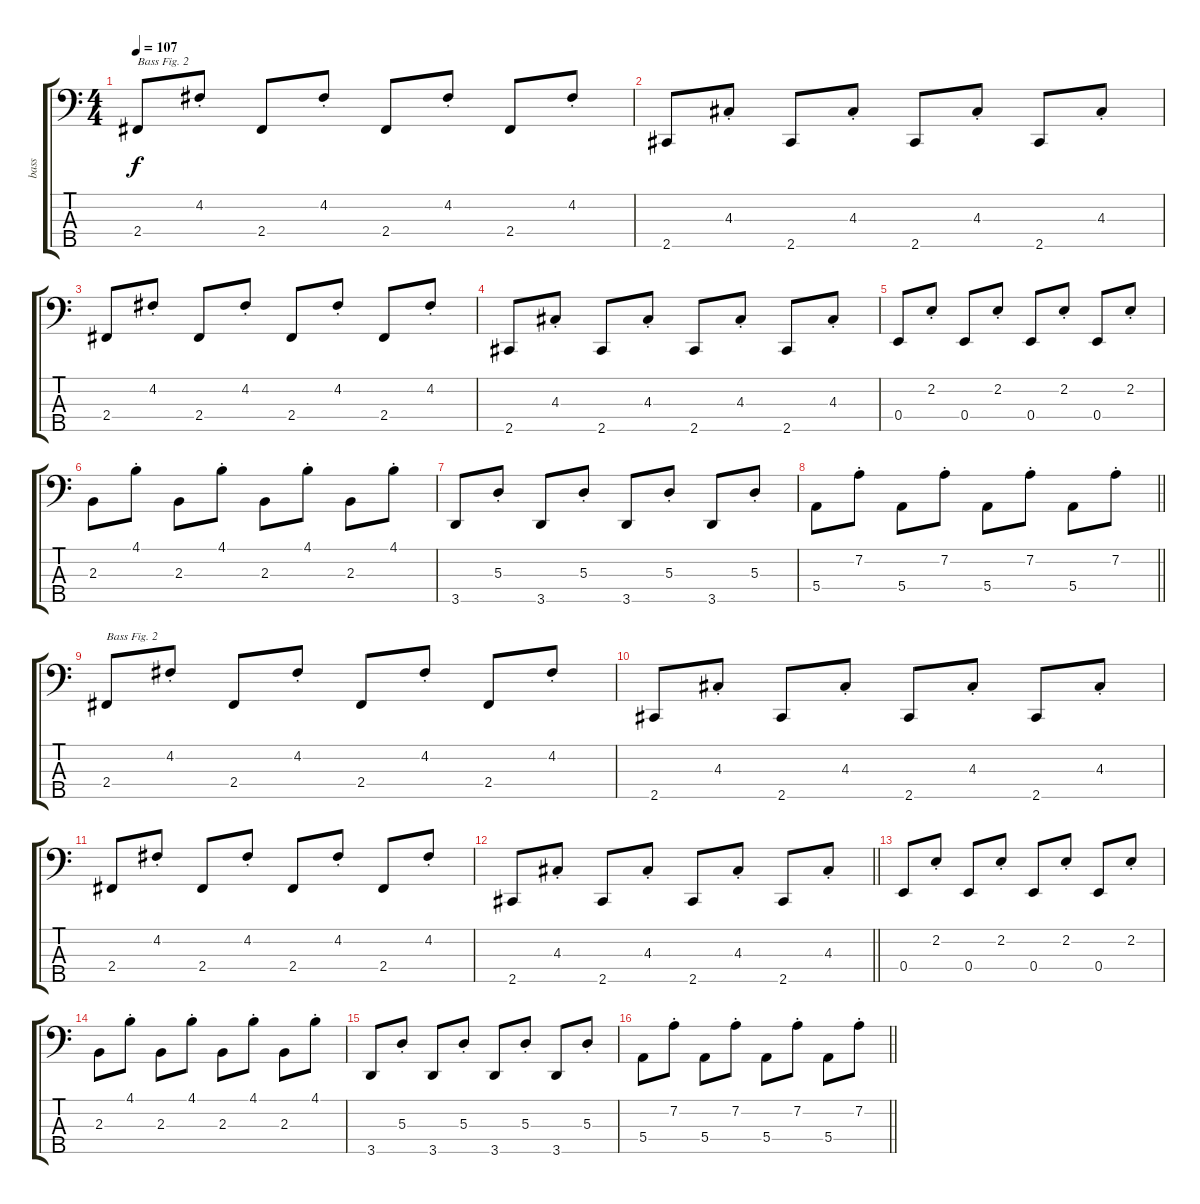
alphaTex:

\track ("bass" "bass") {instrument synthbass2}
\staff {score tabs}
\tuning (G2 D2 A1 E1 B0) {hide}
\ts (4 4)
\tempo 107
\clef f4
\ks c
2.4.8{txt "Bass Fig. 2" dy f} 4.2{st}.8 2.4.8 4.2{st}.8 2.4.8 4.2{st}.8 2.4.8 4.2{st}.8 |
2.5.8 4.3{st}.8 2.5.8 4.3{st}.8 2.5.8 4.3{st}.8 2.5.8 4.3{st}.8 |
2.4.8 4.2{st}.8 2.4.8 4.2{st}.8 2.4.8 4.2{st}.8 2.4.8 4.2{st}.8 |
2.5.8 4.3{st}.8 2.5.8 4.3{st}.8 2.5.8 4.3{st}.8 2.5.8 4.3{st}.8 |
0.4.8 2.2{st}.8 0.4.8 2.2{st}.8 0.4.8 2.2{st}.8 0.4.8 2.2{st}.8 |
2.3.8 4.1{st}.8 2.3.8 4.1{st}.8 2.3.8 4.1{st}.8 2.3.8 4.1{st}.8 |
3.5.8 5.3{st}.8 3.5.8 5.3{st}.8 3.5.8 5.3{st}.8 3.5.8 5.3{st}.8 |
\barLineRight lightlight
5.4.8 7.2{st}.8 5.4.8 7.2{st}.8 5.4.8 7.2{st}.8 5.4.8 7.2{st}.8 |
2.4.8{txt "Bass Fig. 2"} 4.2{st}.8 2.4.8 4.2{st}.8 2.4.8 4.2{st}.8 2.4.8 4.2{st}.8 |
2.5.8 4.3{st}.8 2.5.8 4.3{st}.8 2.5.8 4.3{st}.8 2.5.8 4.3{st}.8 |
2.4.8 4.2{st}.8 2.4.8 4.2{st}.8 2.4.8 4.2{st}.8 2.4.8 4.2{st}.8 |
\barLineRight lightlight
2.5.8 4.3{st}.8 2.5.8 4.3{st}.8 2.5.8 4.3{st}.8 2.5.8 4.3{st}.8 |
0.4.8 2.2{st}.8 0.4.8 2.2{st}.8 0.4.8 2.2{st}.8 0.4.8 2.2{st}.8 |
2.3.8 4.1{st}.8 2.3.8 4.1{st}.8 2.3.8 4.1{st}.8 2.3.8 4.1{st}.8 |
3.5.8 5.3{st}.8 3.5.8 5.3{st}.8 3.5.8 5.3{st}.8 3.5.8 5.3{st}.8 |
\barLineRight lightlight
5.4.8 7.2{st}.8 5.4.8 7.2{st}.8 5.4.8 7.2{st}.8 5.4.8 7.2{st}.8
